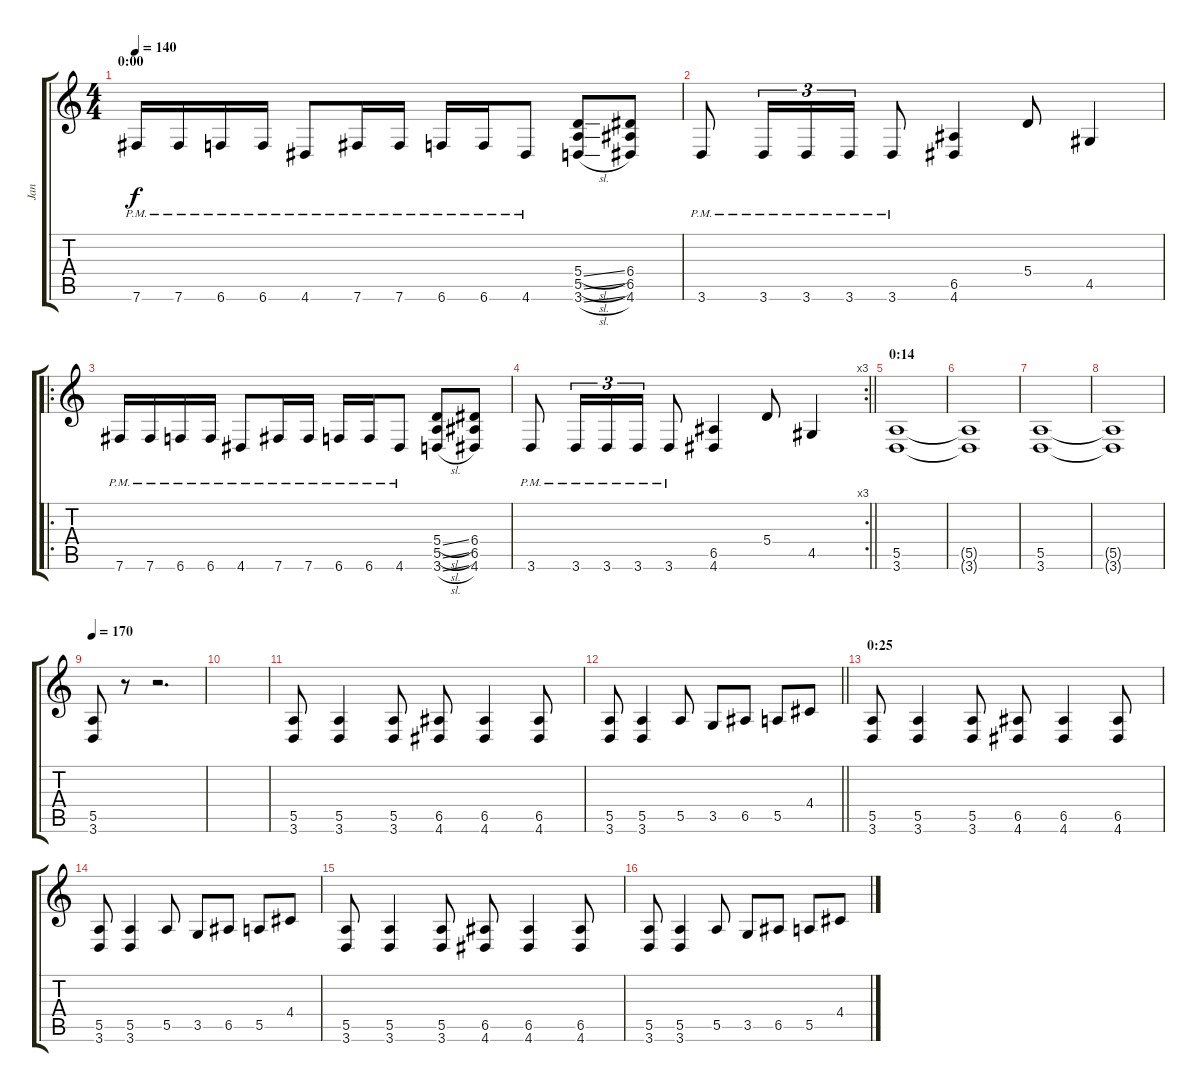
\track ("Jan" "Jan") {instrument distortionguitar}
\staff {score tabs}
\tuning (B3 Gb3 D3 A2 E2 B1) {hide}
\ts (4 4)
\section ("" "0:00")
\tempo 140
\clef g2
\ks c
7.6{pm}.16{dy f instrument distortionguitar} 7.6{pm}.16 6.6{pm}.16 6.6{pm}.16 4.6{pm}.8 7.6{pm}.16 7.6{pm}.16 6.6{pm}.16 6.6{pm}.16 4.6{pm}.8 (5.4{sl} 5.5{sl} 3.6{sl}).8 (6.4 6.5 4.6).8 |
3.6{pm}.8 3.6{pm}.16{tu (3 2)} 3.6{pm}.16{tu (3 2)} 3.6{pm}.16{tu (3 2)} 3.6{pm}.8 (6.5 4.6).4 5.4.8 4.5.4 |
\ro
7.6{pm}.16 7.6{pm}.16 6.6{pm}.16 6.6{pm}.16 4.6{pm}.8 7.6{pm}.16 7.6{pm}.16 6.6{pm}.16 6.6{pm}.16 4.6{pm}.8 (5.4{sl} 5.5{sl} 3.6{sl}).8 (6.4 6.5 4.6).8 |
\rc 3
\barLineRight lightlight
3.6{pm}.8 3.6{pm}.16{tu (3 2)} 3.6{pm}.16{tu (3 2)} 3.6{pm}.16{tu (3 2)} 3.6{pm}.8 (6.5 4.6).4 5.4.8 4.5.4 |
\section ("" "0:14")
(5.5 3.6).1 |
(5.5{t} 3.6{t}).1 |
(5.5 3.6).1 |
(5.5{t} 3.6{t}).1 |
\tempo 170
(5.5 3.6).8 r.8 r.2{d} |
|
(5.5 3.6).8 (5.5 3.6).4 (5.5 3.6).8 (6.5 4.6).8 (6.5 4.6).4 (6.5 4.6).8 |
\barLineRight lightlight
(5.5 3.6).8 (5.5 3.6).4 5.5.8 3.5.8 6.5.8 5.5.8 4.4.8 |
\section ("" "0:25")
(5.5 3.6).8 (5.5 3.6).4 (5.5 3.6).8 (6.5 4.6).8 (6.5 4.6).4 (6.5 4.6).8 |
(5.5 3.6).8 (5.5 3.6).4 5.5.8 3.5.8 6.5.8 5.5.8 4.4.8 |
(5.5 3.6).8 (5.5 3.6).4 (5.5 3.6).8 (6.5 4.6).8 (6.5 4.6).4 (6.5 4.6).8 |
(5.5 3.6).8 (5.5 3.6).4 5.5.8 3.5.8 6.5.8 5.5.8 4.4.8
